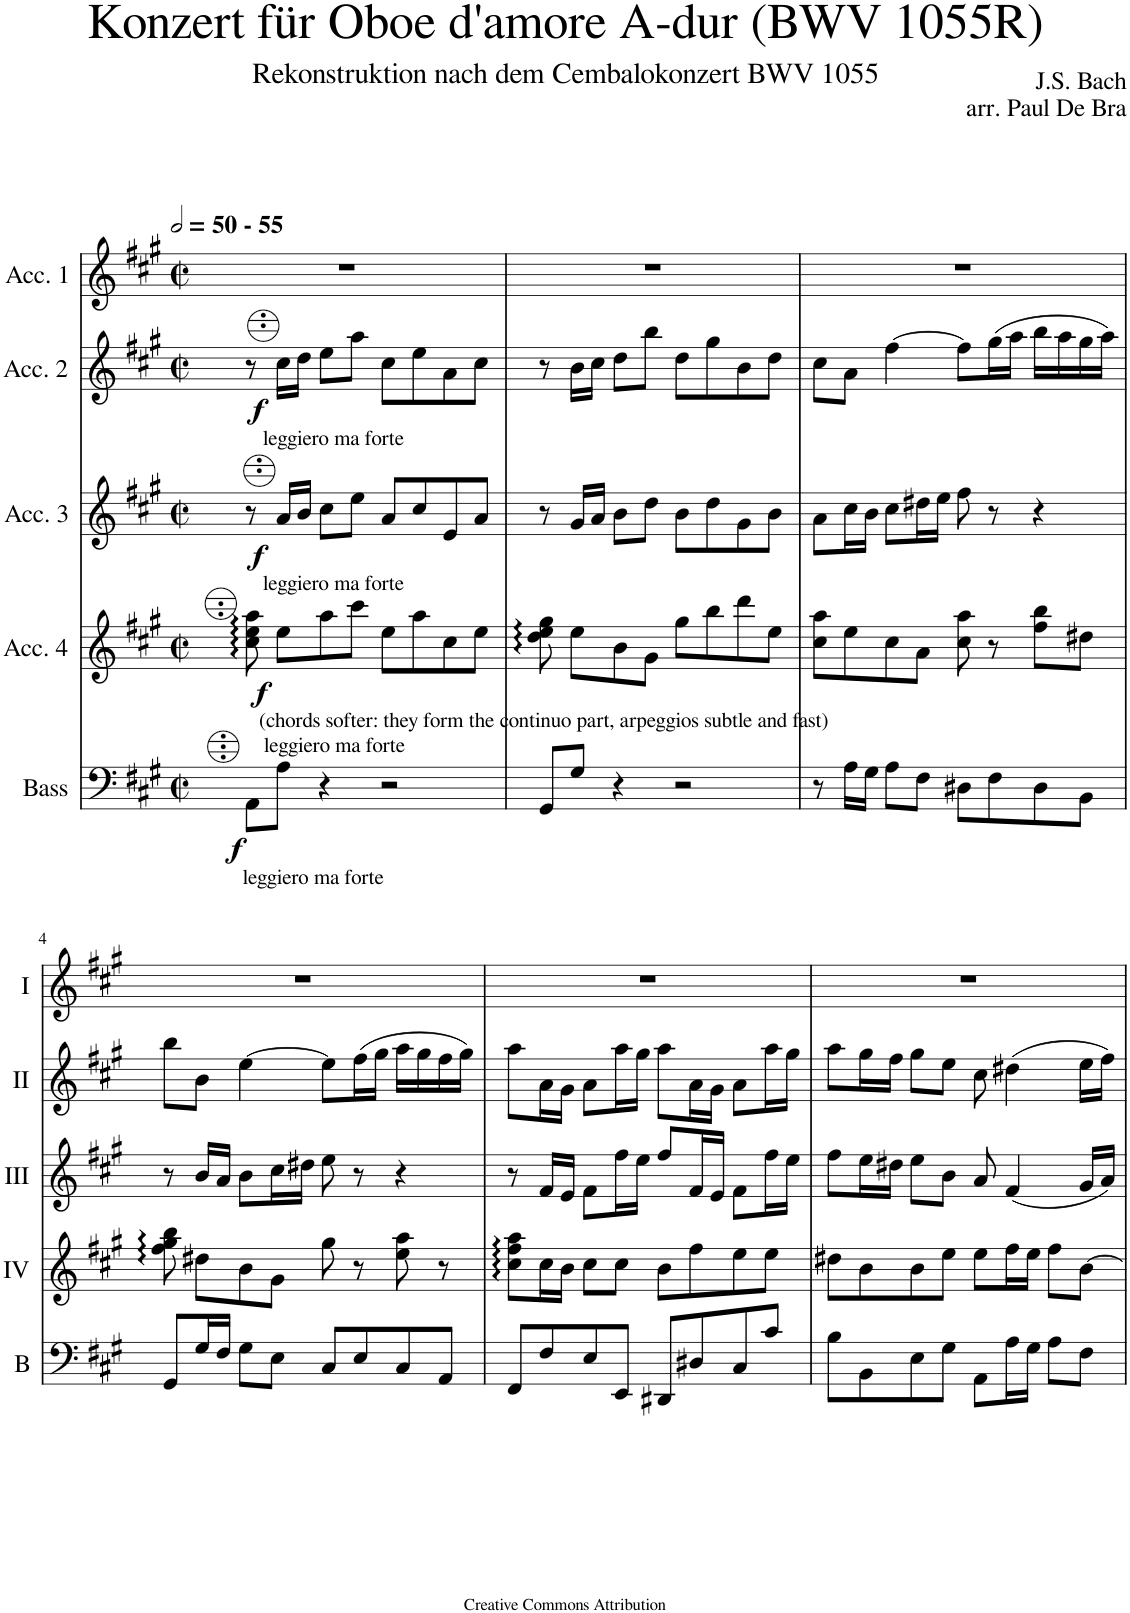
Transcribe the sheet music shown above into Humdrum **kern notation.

**kern	**dynam	**kern	**dynam	**kern	**dynam	**kern	**dynam	**kern
*part5	*part5	*part4	*part4	*part3	*part3	*part2	*part2	*part1
*staff5	*staff5	*staff4	*staff4	*staff3	*staff3	*staff2	*staff2	*staff1
*I"Bass	*	*I"Acc. 4	*	*I"Acc. 3	*	*I"Acc. 2	*	*I"Acc. 1
*I'B	*	*	*	*	*	*	*	*
*clefF4	*	*clefG2	*	*clefG2	*	*clefG2	*	*clefG2
*Trd7c12	*	*Trd7c12	*	*	*	*	*	*
*k[f#c#g#]	*	*k[f#c#g#]	*	*k[f#c#g#]	*	*k[f#c#g#]	*	*k[f#c#g#]
*M2/2	*	*M2/2	*	*M2/2	*	*M2/2	*	*M2/2
*met(c|)	*	*met(c|)	*	*met(c|)	*	*met(c|)	*	*met(c|)
*MM100	*	*MM100	*	*MM100	*	*MM100	*	*MM100
=1	=1	=1	=1	=1	=1	=1	=1	=1
!	!	!	!	!	!	!	!	!LO:TX:a:B:t=- 55
!LO:TX:b:t=leggiero ma forte	!	!	!	!	!	!	!	!
!	!LO:DY:b	!	!LO:DY:b	!	!	!	!	!
8AA\L	f	8cc#\ 8ee\ 8aa\	f	8r	.	8r	.	1r
!	!	!	!	!	!	!LO:TX:b:t=leggiero ma forte	!	!
!	!	!	!	!LO:TX:b:t=leggiero ma forte	!	!	!	!
!	!	!LO:TX:b:t=(chords softer&colon; they form the continuo part, arpeggios subtle and fast)	!	!	!	!	!	!
!	!	!LO:TX:b:t=leggiero ma forte	!	!	!	!	!	!
!	!	!	!	!	!LO:DY:b	!	!LO:DY:b	!
8A\J	.	8ee\L	.	16a/LL	f	16cc#\LL	f	.
.	.	.	.	16b/JJ	.	16dd\JJ	.	.
4r	.	8aa\	.	8cc#\L	.	8ee\L	.	.
.	.	8ccc#\J	.	8ee\J	.	8aa\J	.	.
2r	.	8ee\L	.	8a/L	.	8cc#\L	.	.
.	.	8aa\	.	8cc#/	.	8ee\	.	.
.	.	8cc#\	.	8e/	.	8a\	.	.
.	.	8ee\J	.	8a/J	.	8cc#\J	.	.
=2	=2	=2	=2	=2	=2	=2	=2	=2
8GG#/L	.	8dd\ 8ee\ 8gg#\	.	8r	.	8r	.	1r
8G#/J	.	8ee\L	.	16g#/LL	.	16b\LL	.	.
.	.	.	.	16a/JJ	.	16cc#\JJ	.	.
4r	.	8b\	.	8b\L	.	8dd\L	.	.
.	.	8g#\J	.	8dd\J	.	8bb\J	.	.
2r	.	8gg#\L	.	8b\L	.	8dd\L	.	.
.	.	8bb\	.	8dd\	.	8gg#\	.	.
.	.	8ddd\	.	8g#\	.	8b\	.	.
.	.	8ee\J	.	8b\J	.	8dd\J	.	.
=3	=3	=3	=3	=3	=3	=3	=3	=3
8r	.	8cc#\ 8aa\L	.	8a\L	.	8cc#\L	.	1r
16A\LL	.	8ee\	.	16cc#\L	.	8a\J	.	.
16G#\JJ	.	.	.	16b\JJ	.	.	.	.
8A\L	.	8cc#\	.	8cc#\L	.	[4ff#\	.	.
8F#\J	.	8a\J	.	16dd#X\L	.	.	.	.
.	.	.	.	16ee\JJ	.	.	.	.
8D#X\L	.	8cc#\ 8aa\	.	8ff#\	.	8ff#\L]	.	.
8F#\	.	8r	.	8r	.	(16gg#\L	.	.
.	.	.	.	.	.	16aa\JJ	.	.
8D#\	.	8ff#\ 8bb\L	.	4r	.	16bb\LL	.	.
.	.	.	.	.	.	16aa\	.	.
8BB\J	.	8dd#X\J	.	.	.	16gg#\	.	.
.	.	.	.	.	.	16aa\JJ)	.	.
!!LO:LB:g=z
=4	=4	=4	=4	=4	=4	=4	=4	=4
8GG#/L	.	8ff#\ 8gg#\ 8bb\	.	8r	.	8bb\L	.	1r
16G#/L	.	8dd#X\L	.	16b/LL	.	8b\J	.	.
16F#/JJ	.	.	.	16a/JJ	.	.	.	.
8G#\L	.	8b\	.	8b\L	.	[4ee\	.	.
8E\J	.	8g#\J	.	16cc#\L	.	.	.	.
.	.	.	.	16dd#X\JJ	.	.	.	.
8C#/L	.	8gg#\	.	8ee\	.	8ee\L]	.	.
8E/	.	8r	.	8r	.	(16ff#\L	.	.
.	.	.	.	.	.	16gg#\JJ	.	.
8C#/	.	8ee\ 8aa\	.	4r	.	16aa\LL	.	.
.	.	.	.	.	.	16gg#\	.	.
8AA/J	.	8r	.	.	.	16ff#\	.	.
.	.	.	.	.	.	16gg#\JJ)	.	.
=5	=5	=5	=5	=5	=5	=5	=5	=5
8FF#/L	.	8cc#\ 8ff#\ 8aa\L	.	8r	.	8aa\L	.	1r
8F#/	.	16cc#\L	.	16f#/LL	.	16a\L	.	.
.	.	16b\JJ	.	16e/JJ	.	16g#\JJ	.	.
8E/	.	8cc#\L	.	8f#\L	.	8a\L	.	.
8EE/J	.	8cc#\J	.	16ff#\L	.	16aa\L	.	.
.	.	.	.	16ee\JJ	.	16gg#\JJ	.	.
8DD#X/L	.	8b\L	.	8ff#/L	.	8aa\L	.	.
8D#X/	.	8ff#\	.	16f#/L	.	16a\L	.	.
.	.	.	.	16e/JJ	.	16g#\JJ	.	.
8C#/	.	8ee\	.	8f#\L	.	8a\L	.	.
8c#/J	.	8ee\J	.	16ff#\L	.	16aa\L	.	.
.	.	.	.	16ee\JJ	.	16gg#\JJ	.	.
=6	=6	=6	=6	=6	=6	=6	=6	=6
8B\L	.	8dd#X\L	.	8ff#\L	.	8aa\L	.	1r
8BB\	.	8b\	.	16ee\L	.	16gg#\L	.	.
.	.	.	.	16dd#X\JJ	.	16ff#\JJ	.	.
8E\	.	8b\	.	8ee\L	.	8gg#\L	.	.
8G#\J	.	8ee\J	.	8b\J	.	8ee\J	.	.
8AA\L	.	8ee\L	.	8a/	.	8cc#\	.	.
16A\L	.	16ff#\L	.	(4f#/	.	(4dd#X\	.	.
16G#\JJ	.	16ee\JJ	.	.	.	.	.	.
8A\L	.	8ff#\L	.	.	.	.	.	.
8F#\J	.	[8b\J	.	16g#/LL	.	16ee\LL	.	.
.	.	.	.	16a/JJ)	.	16ff#\JJ)	.	.
=	=	=	=	=	=	=	=	=
*-	*-	*-	*-	*-	*-	*-	*-	*-
